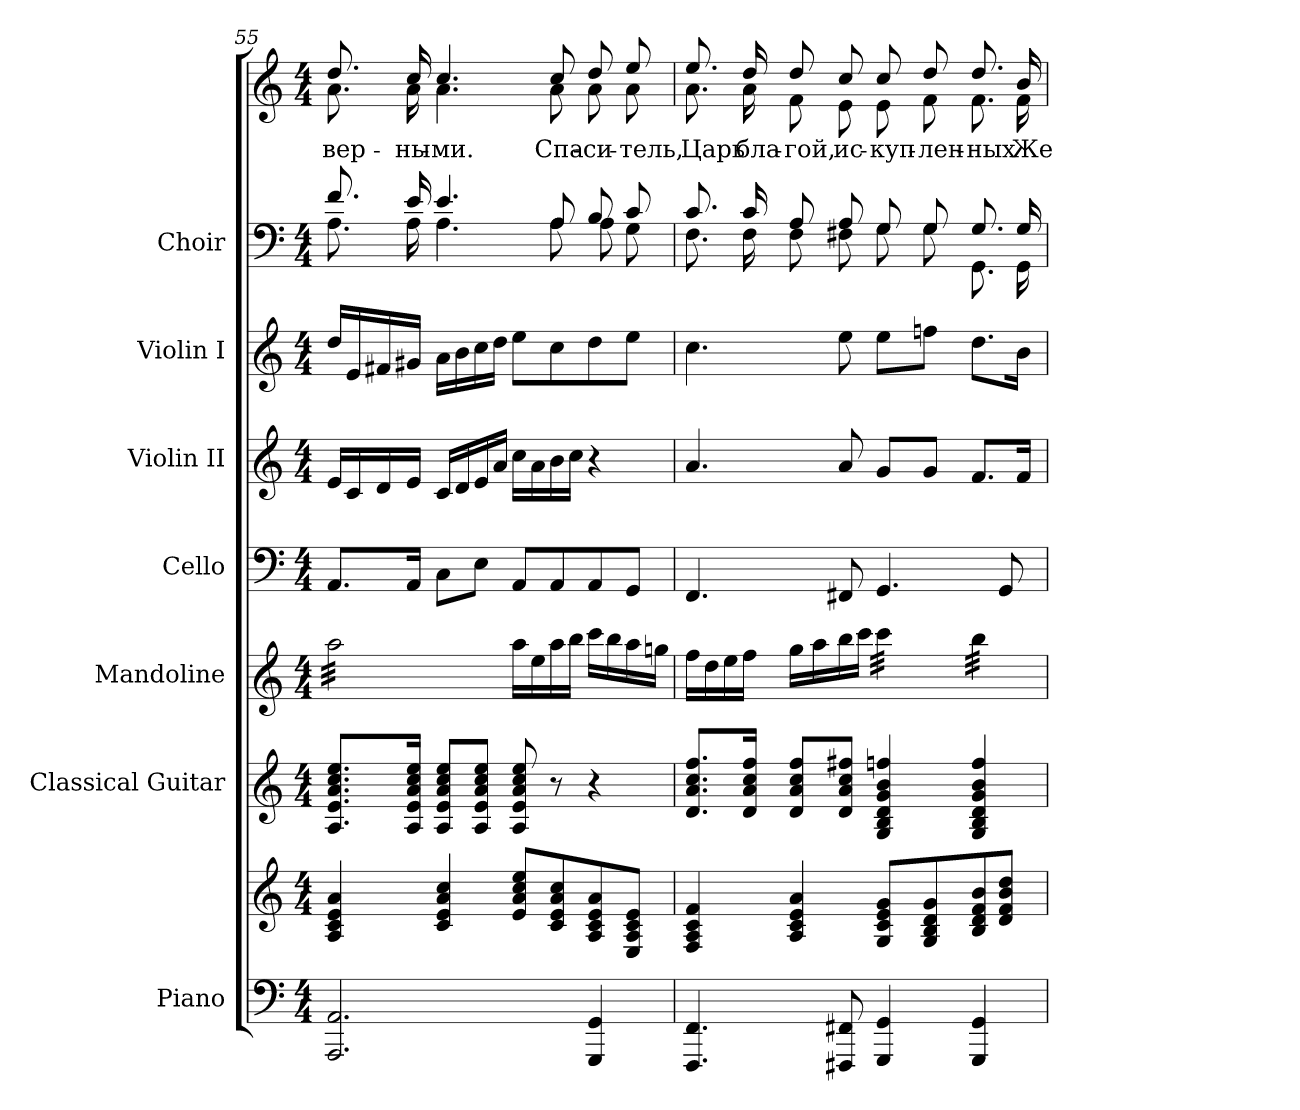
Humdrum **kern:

**kern	**kern	**kern	**kern	**kern	**kern	**kern	**kern	**kern	**text
*part7	*part7	*part6	*part5	*part4	*part3	*part2	*part1	*part1	*part1
*staff9	*staff8	*staff7	*staff6	*staff5	*staff4	*staff3	*staff2	*staff1	*staff1
*I"Piano	*	*I"Classical Guitar	*I"Mandoline	*I"Cello	*I"Violin II	*I"Violin I	*I"Choir	*	*
!!LO:PB:g=z
*clefF4	*clefG2	*clefG2	*clefG2	*clefF4	*clefG2	*clefG2	*clefF4	*clefG2	*
*	*	*ITrd7c12	*	*	*	*	*	*	*
*k[]	*k[]	*k[]	*k[]	*k[]	*k[]	*k[]	*k[]	*k[]	*
*C:	*C:	*C:	*C:	*C:	*C:	*C:	*C:	*C:	*
*M4/4	*M4/4	*M4/4	*M4/4	*M4/4	*M4/4	*M4/4	*M4/4	*M4/4	*
=55	=55	=55	=55	=55	=55	=55	=55	=55	=55
*	*	*	*	*	*	*	*^	*	*
!	!	!	!	!	!	!	!	!	!	!LO:LY:b:color=#000000
*	*	*	*	*	*	*	*	*	*^	*
*	*	*	*tremolo	*	*	*	*	*	*	*	*
2.AAAi/ 2.AAi	4Ai/ 4ci 4ei 4ai	8.AAi/ 8.Ei 8.Ai 8.ci 8.eiL	32aai\LLL	8.AAi/L	16ei/LL	16ddi/LL	8.fi/	8.Ai\	8.ddi/	8.ai\	вер-
.	.	.	32aai\	.	.	.	.	.	.	.	.
.	.	.	32aai\	.	16ci/	16ei/	.	.	.	.	.
.	.	.	32aai\	.	.	.	.	.	.	.	.
.	.	.	32aai\	.	16di/	16f#Xi/	.	.	.	.	.
.	.	.	32aai\	.	.	.	.	.	.	.	.
!	!	!	!	!	!	!	!	!	!	!	!LO:LY:b:color=#000000
.	.	16AAi/ 16Ei 16Ai 16ci 16eiJk	32aai\	16AAi/Jk	16ei/JJ	16g#Xi/JJ	16ei/	16Ai\	16cci/	16ai\	-ны-
.	.	.	32aai\	.	.	.	.	.	.	.	.
!	!	!	!	!	!	!	!	!	!	!	!LO:LY:b:color=#000000
.	4ci/ 4ei 4ai 4cci	8AAi/ 8Ei 8Ai 8ci 8eiL	32aai\	8Ci\L	16ci/LL	16ai\LL	4.ei/	4.Ai\	4.cci/	4.ai\	-ми.
.	.	.	32aai\	.	.	.	.	.	.	.	.
.	.	.	32aai\	.	16di/	16bi\	.	.	.	.	.
.	.	.	32aai\	.	.	.	.	.	.	.	.
.	.	8AAi/ 8Ei 8Ai 8ci 8eiJ	32aai\	8Ei\J	16ei/	16cci\	.	.	.	.	.
.	.	.	32aai\	.	.	.	.	.	.	.	.
.	.	.	32aai\	.	16ai/JJ	16ddi\JJ	.	.	.	.	.
.	.	.	32aai\JJJ	.	.	.	.	.	.	.	.
*	*	*	*Xtremolo	*	*	*	*	*	*	*	*
.	8ei/ 8ai 8cci 8eeiL	8AAi/ 8Ei 8Ai 8ci 8ei	16aai\LL	8AAi/L	16cci\LL	8eei\L	.	.	.	.	.
.	.	.	16eei\	.	16ai\	.	.	.	.	.	.
!	!	!	!	!	!	!	!	!	!	!	!LO:LY:b:color=#000000
.	8ci/ 8ei 8ai 8cci	8r	16aai\	8AAi/	16bi\	8cci\	8Ai/	8Ai\	8cci/	8ai\	Спа-
.	.	.	16bbi\JJ	.	16cci\JJ	.	.	.	.	.	.
!	!	!	!	!	!	!	!	!	!	!	!LO:LY:b:color=#000000
4GGGi/ 4GGi	8Ai/ 8ci 8ei 8ai	4r	16ccci\LL	8AAi/	4r	8ddi\	8Bi/	8Ai\	8ddi/	8ai\	-си-
.	.	.	16bbi\	.	.	.	.	.	.	.	.
!	!	!	!	!	!	!	!	!	!	!	!LO:LY:b:color=#000000
.	8Ei/ 8Ai 8ci 8eiJ	.	16aai\	8GGi/J	.	8eei\J	8ci/	8Gi\	8eei/	8ai\	-тель,
.	.	.	16ggni\JJ	.	.	.	.	.	.	.	.
=56	=56	=56	=56	=56	=56	=56	=56	=56	=56	=56	=56
!	!	!	!	!	!	!	!	!	!	!	!LO:LY:b:color=#000000
4.FFFi/ 4.FFi	4Fi/ 4Ai 4ci 4fi	8.Di/ 8.Ai 8.ci 8.fiL	16ffi\LL	4.FFi/	4.ai/	4.cci\	8.ci/	8.Fi\	8.eei/	8.ai\	Царь
.	.	.	16ddi\	.	.	.	.	.	.	.	.
.	.	.	16eei\	.	.	.	.	.	.	.	.
!	!	!	!	!	!	!	!	!	!	!	!LO:LY:b:color=#000000
.	.	16Di/ 16Ai 16ci 16fiJk	16ffi\JJ	.	.	.	16ci/	16Fi\	16ddi/	16ai\	бла-
!	!	!	!	!	!	!	!	!	!	!	!LO:LY:b:color=#000000
.	4Ai/ 4ci 4ei 4ai	8Di/ 8Ai 8ci 8fiL	16ggi\LL	.	.	.	8Ai/	8Fi\	8ddi/	8fi\	-гой,
.	.	.	16aai\	.	.	.	.	.	.	.	.
!	!	!	!	!	!	!	!	!	!	!	!LO:LY:b:color=#000000
8FFF#Xi/ 8FF#Xi	.	8Di/ 8Ai 8ci 8f#XiJ	16bbi\	8FF#Xi/	8ai/	8eei\	8Ai/	8F#Xi\	8cci/	8ei\	ис-
.	.	.	16ccci\JJ	.	.	.	.	.	.	.	.
!	!	!	!	!	!	!	!	!	!	!	!LO:LY:b:color=#000000
*	*	*	*tremolo	*	*	*	*	*	*	*	*
4GGGi/ 4GGi	8Gi/ 8ci 8ei 8giL	4GGi/ 4BBi 4Di 4Gi 4Bi 4fni	32ccci\LLL	4.GGi/	8gi/L	8eei\L	8Gi/	8Gi\	8cci/	8ei\	-куп-
.	.	.	32ccci\	.	.	.	.	.	.	.	.
.	.	.	32ccci\	.	.	.	.	.	.	.	.
.	.	.	32ccci\	.	.	.	.	.	.	.	.
!	!	!	!	!	!	!	!	!	!	!	!LO:LY:b:color=#000000
.	8Gi/ 8Bi 8di 8gi	.	32ccci\	.	8gi/J	8ffni\J	8Gi/	8Gi\	8ddi/	8fi\	-лен-
.	.	.	32ccci\	.	.	.	.	.	.	.	.
.	.	.	32ccci\	.	.	.	.	.	.	.	.
.	.	.	32ccci\JJJ	.	.	.	.	.	.	.	.
!	!	!	!	!	!	!	!	!	!	!	!LO:LY:b:color=#000000
4GGGi/ 4GGi	8Bi/ 8di 8fi 8bi	4GGi/ 4BBi 4Di 4Gi 4Bi 4fi	32bbi\LLL	.	8.fi/L	8.ddi\L	8.Gi/	8.GGi\	8.ddi/	8.fi\	-ных
.	.	.	32bbi\	.	.	.	.	.	.	.	.
.	.	.	32bbi\	.	.	.	.	.	.	.	.
.	.	.	32bbi\	.	.	.	.	.	.	.	.
.	8di/ 8fi 8bi 8ddiJ	.	32bbi\	8GGi/	.	.	.	.	.	.	.
.	.	.	32bbi\	.	.	.	.	.	.	.	.
!	!	!	!	!	!	!	!	!	!	!	!LO:LY:b:color=#000000
.	.	.	32bbi\	.	16fi/Jk	16bi\Jk	16Gi/	16GGi\	16bi/	16fi\	Же-
.	.	.	32bbi\JJJ	.	.	.	.	.	.	.	.
*	*	*	*Xtremolo	*	*	*	*	*	*	*	*
*	*	*	*	*	*	*	*v	*v	*	*	*
*	*	*	*	*	*	*	*	*v	*v	*
=	=	=	=	=	=	=	=	=	=
*-	*-	*-	*-	*-	*-	*-	*-	*-	*-
